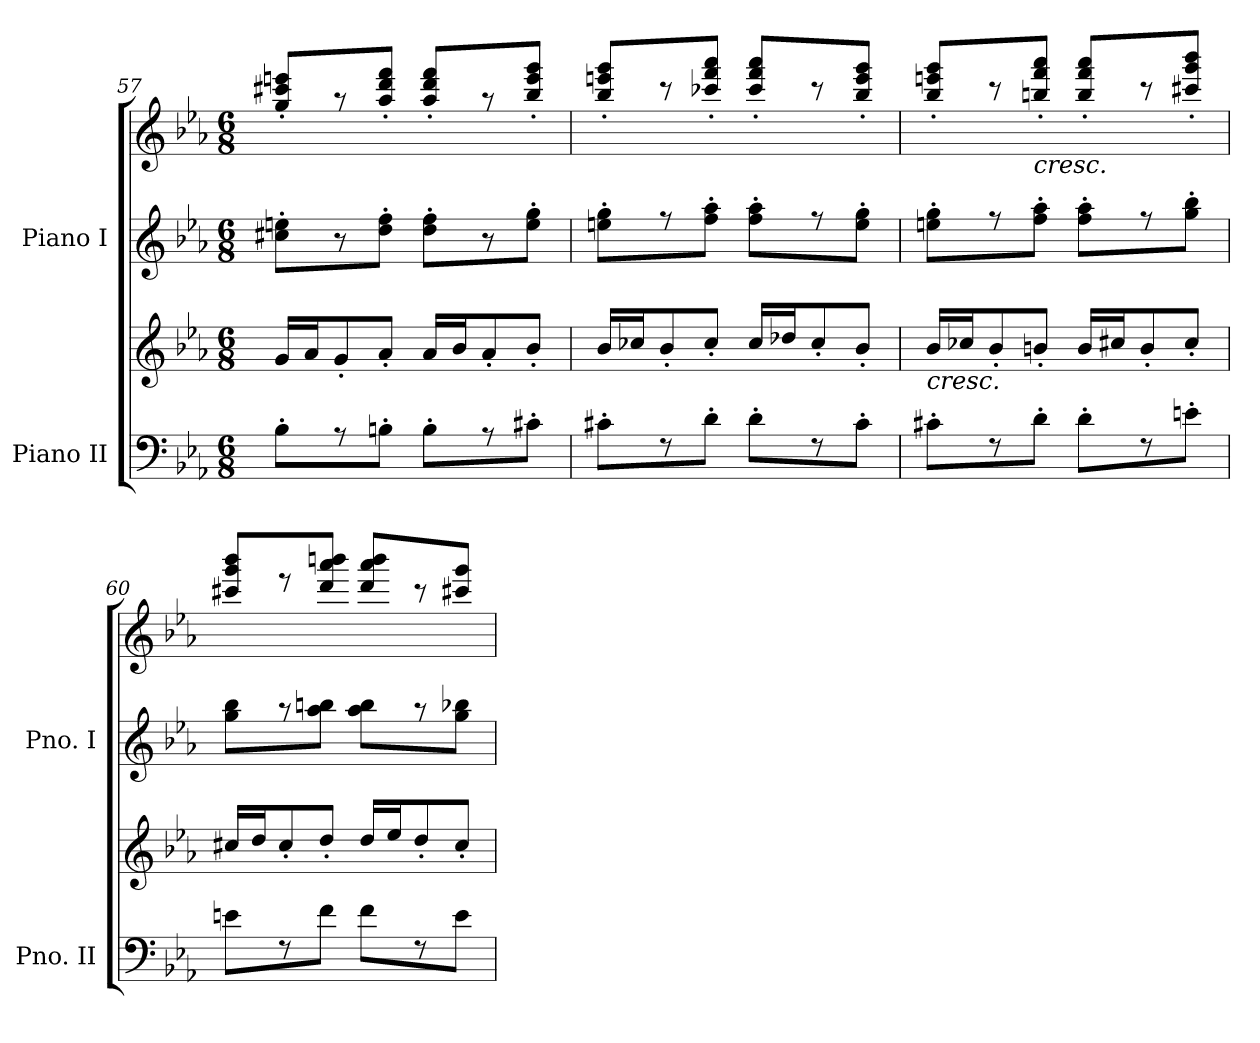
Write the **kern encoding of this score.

**kern	**kern	**kern	**kern
*part2	*part2	*part1	*part1
*staff4	*staff3	*staff2	*staff1
*I"Piano II	*	*I"Piano I	*
*I'Pno. II	*	*I'Pno. I	*
*clefF4	*clefG2	*clefG2	*clefG2
*k[b-e-a-]	*k[b-e-a-]	*k[b-e-a-]	*k[b-e-a-]
*M6/8	*M6/8	*M6/8	*M6/8
=57	=57	=57	=57
8B-'\L	16g/LL	8cc#X\' 8een\'L	8gg/' 8ccc#X/' 8eeen/'L
.	16a-/J	.	.
8r	8g'/	8r	8r
8Bn'\J	8a-'/J	8dd\' 8ff\'J	8aa-/' 8ddd/' 8fff/'J
8B'\L	16a-/LL	8dd\' 8ff\'L	8aa-/' 8ddd/' 8fff/'L
.	16b-/J	.	.
8r	8a-'/	8r	8r
8c#X'\J	8b-'/J	8ee\' 8gg\'J	8bb-/' 8eee/' 8ggg/'J
!!LO:LB:g=z
=58	=58	=58	=58
8c#X'\L	16b-/LL	8een\' 8gg\'L	8bb-/' 8eeen/' 8ggg/'L
.	16cc-X/J	.	.
8rF	8b-'/	8r	8r
8d'\J	8cc-'/J	8ff\' 8aa-\'J	8ccc-X/' 8fff/' 8aaa-/'J
8d'\L	16cc-/LL	8ff\' 8aa-\'L	8ccc-/' 8fff/' 8aaa-/'L
.	16dd-X/J	.	.
8rF	8cc-'/	8r	8r
8c#'\J	8b-'/J	8ee\' 8gg\'J	8bb-/' 8eee/' 8ggg/'J
=59	=59	=59	=59
!	!LO:TX:b:i:t=cresc.	!	!
8c#X'\L	16b-/LL	8een\' 8gg\'L	8bb-/' 8eeen/' 8ggg/'L
.	16cc-X/J	.	.
8rF	8b-'/	8r	8r
!	!	!	!LO:TX:b:i:t=cresc.
8d'\J	8bn'/J	8ff\' 8aa-\'J	8bbn/' 8fff/' 8aaa-/'J
8d'\L	16b/LL	8ff\' 8aa-\'L	8bb/' 8fff/' 8aaa-/'L
.	16cc#X/J	.	.
8rF	8b'/	8r	8r
8en'\J	8cc#'/J	8gg\' 8bb-\'J	8ccc#X/' 8ggg/' 8bbb-/'J
=60	=60	=60	=60
8en\L	16cc#X/LL	8gg\ 8bb-\L	8ccc#X/ 8ggg/ 8bbb-/L
.	16dd/J	.	.
8rF	8cc#'/	8r	8r
8f\J	8dd'/J	8aa-\ 8bbn\J	8ddd/ 8aaa-/ 8bbbn/J
8f\L	16dd/LL	8aa-\ 8bb\L	8ddd/ 8aaa-/ 8bbb/L
.	16ee-/J	.	.
8rF	8dd'/	8r	8r
8e\J	8cc#'/J	8gg\ 8bb-X\J	8ccc#X/ 8ggg/J
=	=	=	=
*-	*-	*-	*-
